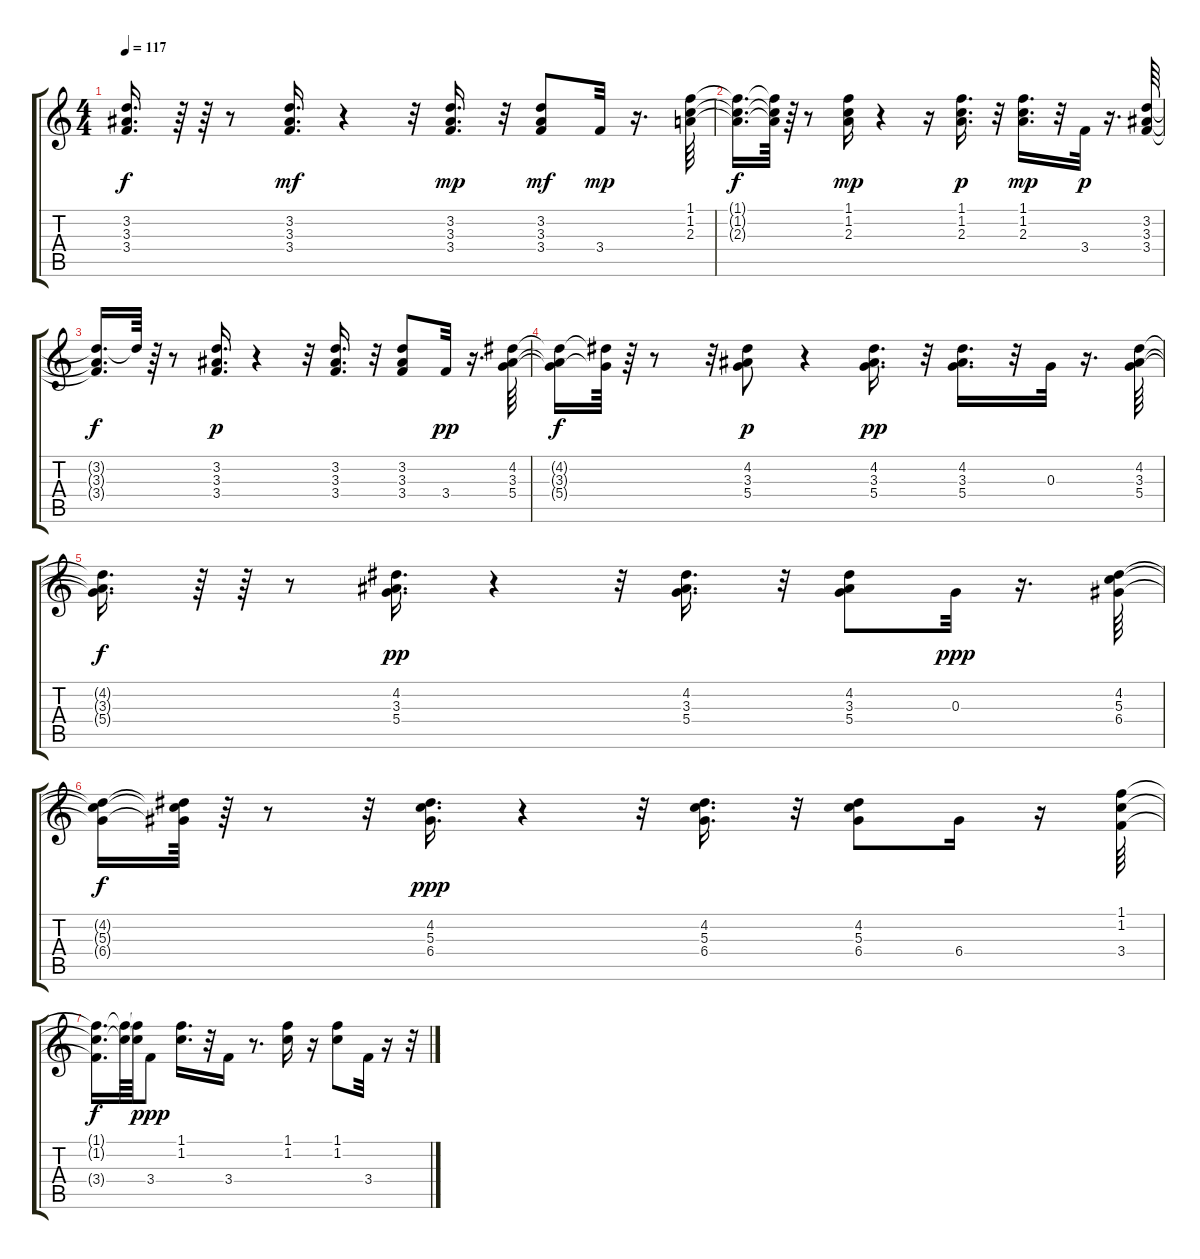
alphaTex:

\track "" {instrument acousticguitarsteel}
\staff {score tabs}
\tuning (E4 B3 G3 D3 A2 E2) {hide}
\ts (4 4)
\tempo 117
\clef g2
\ks c
(3.2{t} 3.3{t} 3.4{t}).16{d dy f} r.64 r.64 r.8 (3.2 3.3 3.4).16{d dy mf} r.4 r.32 (3.2 3.3 3.4).16{d dy mp} r.32 (3.2 3.3 3.4).8{dy mf} 3.4.32{dy mp} r.16{d} (1.1 1.2 2.3).64 |
(1.1{t} 1.2{t} 2.3{t}).16{d dy f} (1.1{t} 1.2{t} 2.3{t}).64 r.64 r.8 (1.1 1.2 2.3).16{dy mp} r.4 r.16 (1.1 1.2 2.3).16{d dy p} r.32 (1.1 1.2 2.3).16{d dy mp} r.32 3.4.32{dy p} r.16{d} (3.2 3.3 3.4).64 |
(3.2{t} 3.3{t} 3.4{t}).16{d dy f} 3.2{t}.64 r.64 r.8 (3.2 3.3 3.4).16{d dy p} r.4 r.32 (3.2 3.3 3.4).16{d} r.32 (3.2 3.3 3.4).8 3.4.32{dy pp} r.16{d} (4.2 3.3 5.4).64 |
(4.2{t} 3.3{t} 5.4{t}).16{dy f} (4.2{t} 5.4{t}).64 r.64 r.8 r.32 (4.2 3.3 5.4).8{dy p} r.4 (4.2 3.3 5.4).16{d dy pp} r.32 (4.2 3.3 5.4).16{d} r.32 0.3.32 r.16{d} (4.2 3.3 5.4).64 |
(4.2{t} 3.3{t} 5.4{t}).16{d dy f} r.64 r.64 r.8 (4.2 3.3 5.4).16{d dy pp} r.4 r.32 (4.2 3.3 5.4).16{d} r.32 (4.2 3.3 5.4).8 0.3.32{dy ppp} r.16{d} (4.2 5.3 6.4).64 |
(4.2{t} 5.3{t} 6.4{t}).16{dy f} (4.2{t} 5.3{t} 6.4{t}).64 r.64 r.8 r.32 (4.2 5.3 6.4).16{d dy ppp} r.4 r.32 (4.2 5.3 6.4).16{d} r.32 (4.2 5.3 6.4).8 6.4.16 r.16 (1.1 1.2 3.4).64 |
(1.1{t} 1.2{t} 3.4{t}).16{d dy f} (1.1{t} 1.2{t}).64 (1.1{t} 1.2{t}).64 3.4.8{dy ppp} (1.1 1.2).16{d} r.32 3.4.16 r.8{d} (1.1 1.2).16 r.16 (1.1 1.2).8 3.4.32 r.16 r.32
